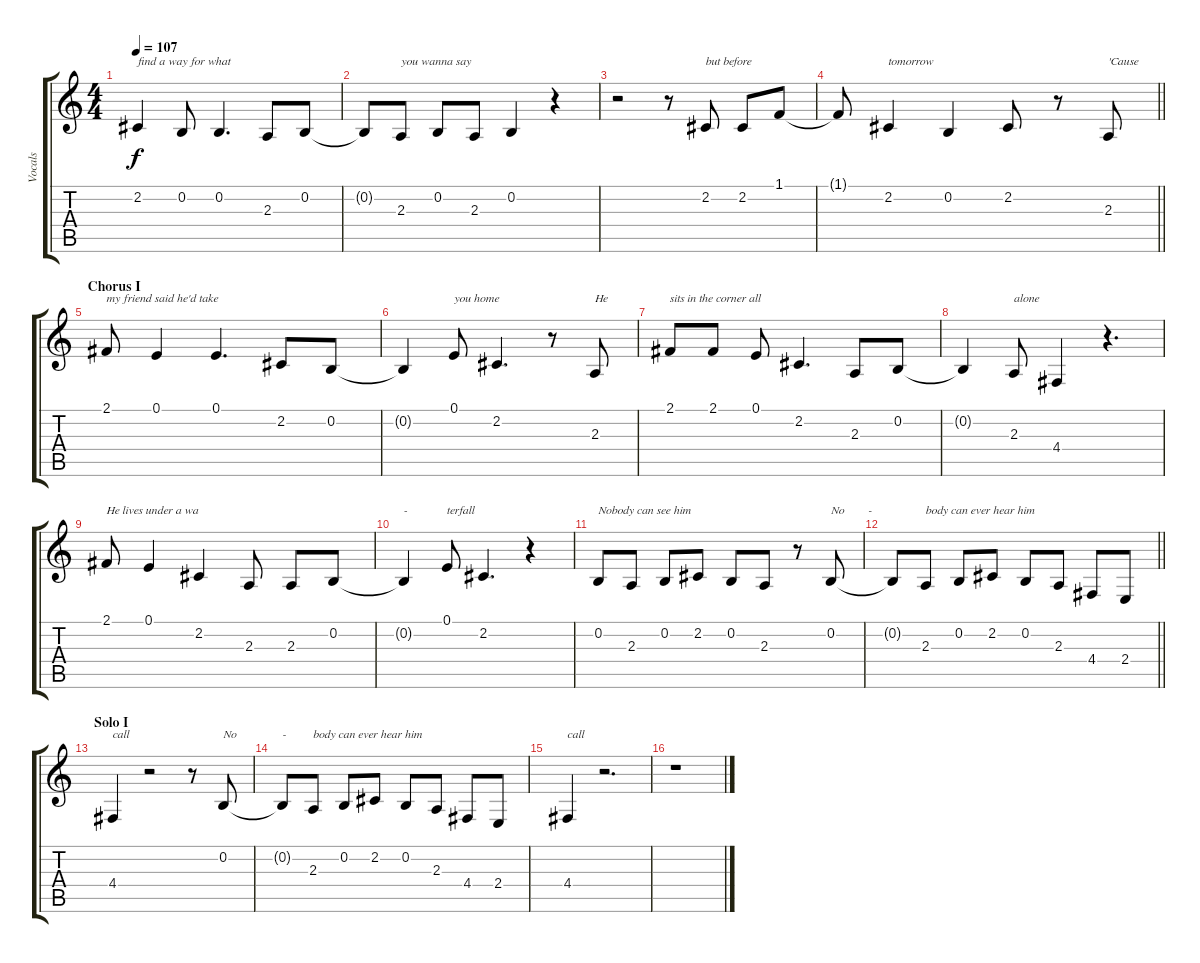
\track ("Vocals" "Vocals") {instrument tenorsax}
\staff {score tabs}
\tuning (E4 B3 G3 D3 A2 E2) {hide}
\ts (4 4)
\tempo 107
\clef g2
\ks c
2.2.4{txt "find a way for what" dy f} 0.2.8 0.2.4{d} 2.3.8 0.2.8 |
0.2{t}.8 2.3.8{txt "you wanna say"} 0.2.8 2.3.8 0.2.4 r.4 |
r.2 r.8 2.2.8{txt "but before"} 2.2.8 1.1.8 |
\barLineRight lightlight
1.1{t}.8 2.2.4{txt "tomorrow"} 0.2.4 2.2.8 r.8 2.3.8{txt "'Cause"} |
\section ("" "Chorus I")
2.1.8{txt "my friend said he'd take"} 0.1.4 0.1.4{d} 2.2.8 0.2.8 |
0.2{t}.4 0.1.8{txt "you home"} 2.2.4{d} r.8 2.3.8{txt "He"} |
2.1.8{txt "sits in the corner all"} 2.1.8 0.1.8 2.2.4{d} 2.3.8 0.2.8 |
0.2{t}.4 2.3.8{txt "alone"} 4.4.4 r.4{d} |
2.1.8{txt "He lives under a wa"} 0.1.4 2.2.4 2.3.8 2.3.8 0.2.8 |
0.2{t}.4{txt "-"} 0.1.8{txt "terfall"} 2.2.4{d} r.4 |
0.2.8{txt "Nobody can see him"} 2.3.8 0.2.8 2.2.8 0.2.8 2.3.8 r.8 0.2.8{txt "No        -"} |
\barLineRight lightlight
0.2{t}.8 2.3.8{txt "body can ever hear him"} 0.2.8 2.2.8 0.2.8 2.3.8 4.4.8 2.4.8 |
\section ("" "Solo I")
4.4.4{txt "call"} r.2 r.8 0.2.8{txt "No"} |
0.2{t}.8{txt "-"} 2.3.8{txt "body can ever hear him"} 0.2.8 2.2.8 0.2.8 2.3.8 4.4.8 2.4.8 |
4.4.4{txt "call"} r.2{d} |
r.1
